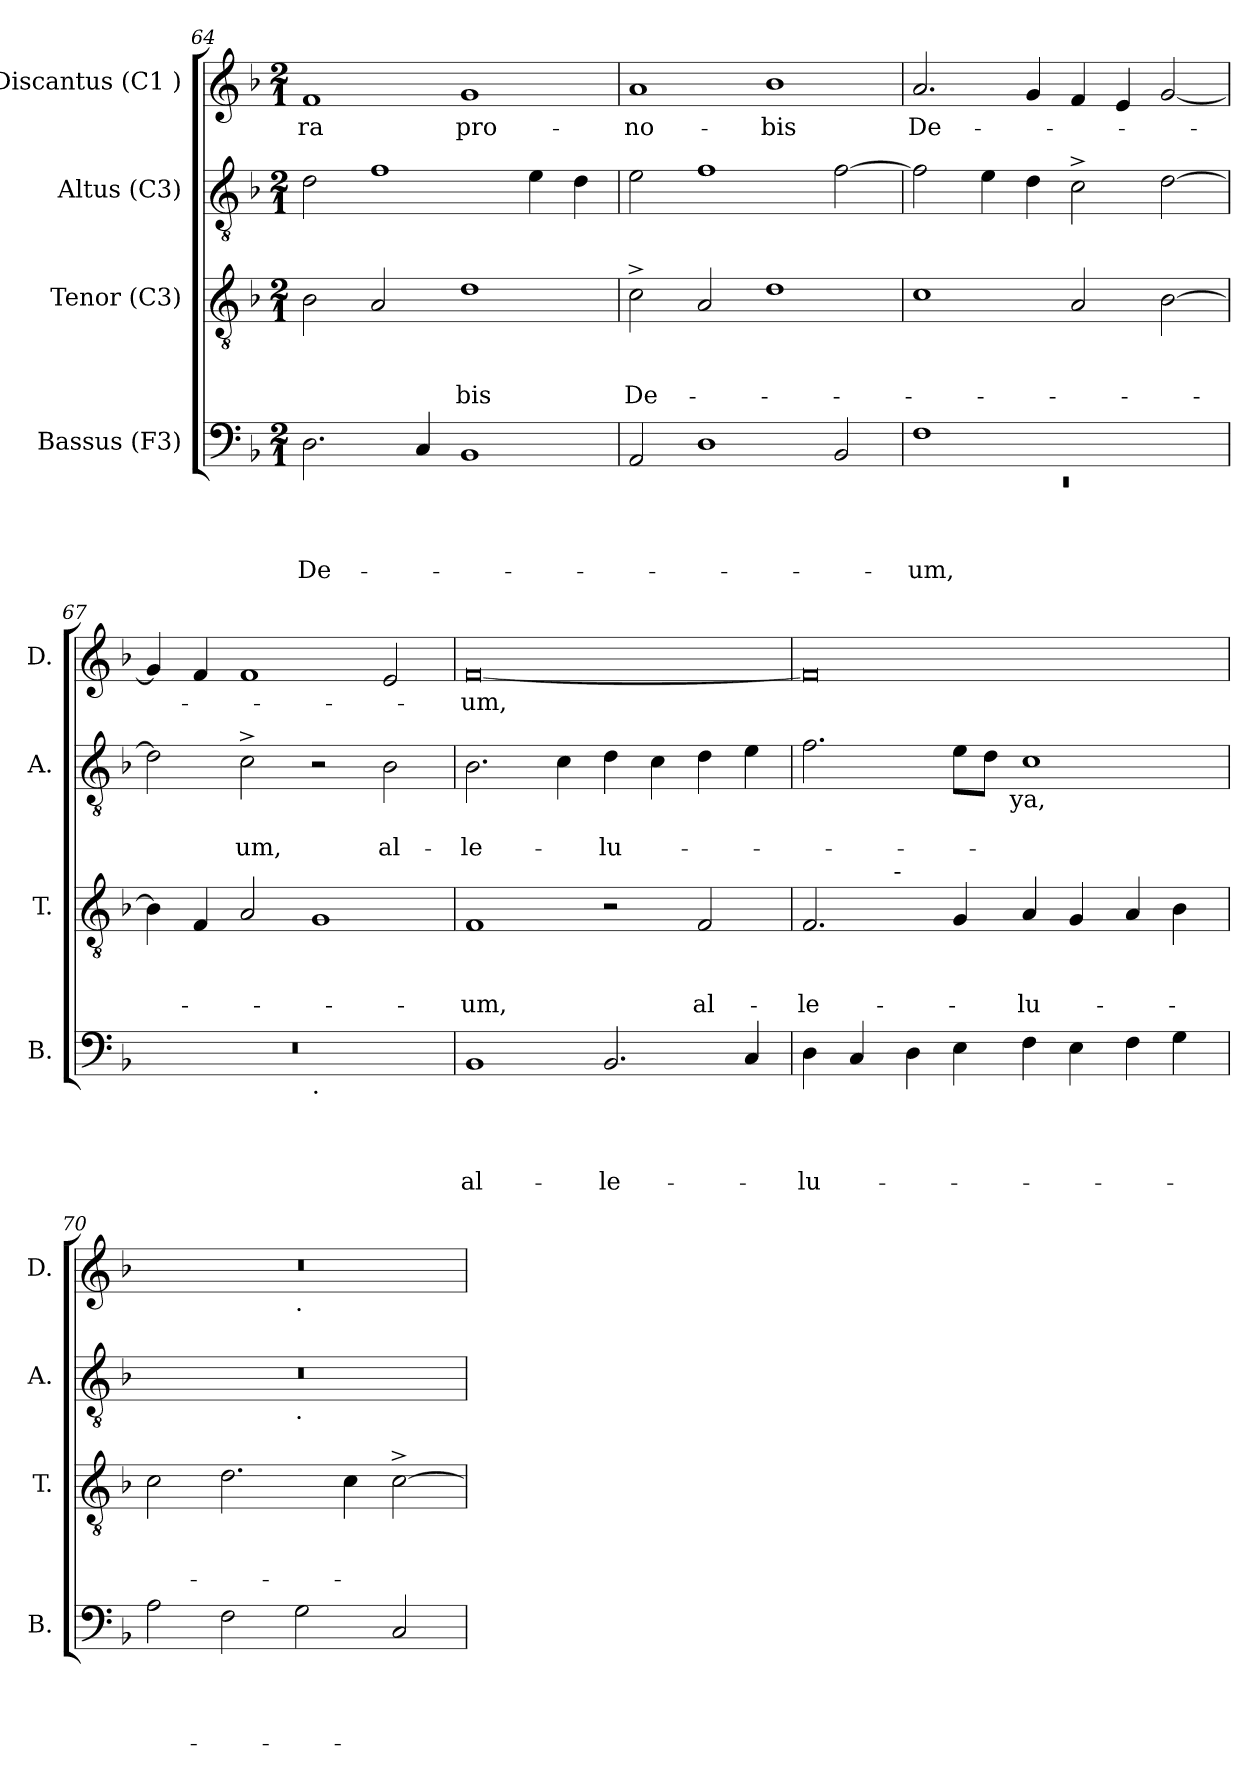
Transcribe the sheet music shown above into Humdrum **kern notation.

**kern	**text	**text	**text	**text	**kern	**text	**text	**text	**kern	**text	**text	**kern	**text
*part4	*part4	*part4	*part4	*part4	*part3	*part3	*part3	*part3	*part2	*part2	*part2	*part1	*part1
*staff4	*staff4	*staff4	*staff4	*staff4	*staff3	*staff3	*staff3	*staff3	*staff2	*staff2	*staff2	*staff1	*staff1
*I"Bassus (F3)	*	*	*	*	*I"Tenor (C3)	*	*	*	*I"Altus (C3)	*	*	*I"Discantus (C1 )	*
*I'B.	*	*	*	*	*I'T.	*	*	*	*I'A.	*	*	*I'D.	*
*clefF4	*	*	*	*	*clefGv2	*	*	*	*clefGv2	*	*	*clefG2	*
*k[b-]	*	*	*	*	*k[b-]	*	*	*	*k[b-]	*	*	*k[b-]	*
*F:	*	*	*	*	*F:	*	*	*	*F:	*	*	*F:	*
*M2/1	*	*	*	*	*M2/1	*	*	*	*M2/1	*	*	*M2/1	*
=64	=64	=64	=64	=64	=64	=64	=64	=64	=64	=64	=64	=64	=64
!	!	!	!	!LO:LY:b	!	!	!	!	!	!	!	!	!LO:LY:b
2.D\	.	.	.	De-	2B-\	.	.	.	2d\	.	.	1f	-ra
.	.	.	.	.	2A/	.	.	.	1f	.	.	.	.
4C/	.	.	.	.	.	.	.	.	.	.	.	.	.
!	!	!	!	!	!	!	!	!LO:LY:b	!	!	!	!	!LO:LY:b
1BB-	.	.	.	.	1d	.	.	-bis	.	.	.	1g	pro-
.	.	.	.	.	.	.	.	.	4e\	.	.	.	.
.	.	.	.	.	.	.	.	.	4d\	.	.	.	.
!!LO:LB:g=z
=65	=65	=65	=65	=65	=65	=65	=65	=65	=65	=65	=65	=65	=65
!	!	!	!	!	!	!	!	!LO:LY:b	!	!	!	!	!LO:LY:b
2AA/	.	.	.	.	2c^>\	.	.	De-	2e\	.	.	1a	-no-
1D	.	.	.	.	2A/	.	.	.	1f	.	.	.	.
!	!	!	!	!	!	!	!	!	!	!	!	!	!LO:LY:b
.	.	.	.	.	1d	.	.	.	.	.	.	1b-	-bis
2BB-/	.	.	.	.	.	.	.	.	[>2f\	.	.	.	.
=66	=66	=66	=66	=66	=66	=66	=66	=66	=66	=66	=66	=66	=66
*^	*	*	*	*	*	*	*	*	*	*	*	*	*
!	!LO:N:vis=1	!	!	!	!LO:LY:b	!	!	!	!	!	!	!	!	!LO:LY:b
1F	0rEE	.	.	.	-um,	1c	.	.	.	2f\]	.	.	2.a/	De-
.	.	.	.	.	.	.	.	.	.	4e\	.	.	.	.
.	.	.	.	.	.	.	.	.	.	4d\	.	.	4g/	.
1ryy	.	.	.	.	.	2A/	.	.	.	2c^>\	.	.	4f/	.
.	.	.	.	.	.	.	.	.	.	.	.	.	4e/	.
.	.	.	.	.	.	[>2B-\	.	.	.	[>2d\	.	.	[<2g/	.
=67	=67	=67	=67	=67	=67	=67	=67	=67	=67	=67	=67	=67	=67	=67
0r	1ryy	.	.	.	.	4B-\]	.	.	.	2d\]	.	.	4g/]	.
.	.	.	.	.	.	4F/	.	.	.	.	.	.	4f/	.
!	!	!	!	!	!	!	!	!	!	!	!	!LO:LY:b	!	!
.	.	.	.	.	.	2A/	.	.	.	2c^>\	.	-um,	1f	.
!	!LO:TX:b:t=.	!	!	!	!	!	!	!	!	!	!	!	!	!
.	1ryy	.	.	.	.	1G	.	.	.	2r	.	.	.	.
!	!	!	!	!	!	!	!	!	!	!	!	!LO:LY:b	!	!
.	.	.	.	.	.	.	.	.	.	2B-\	.	al-	2e/	.
=68	=68	=68	=68	=68	=68	=68	=68	=68	=68	=68	=68	=68	=68	=68
!	!	!	!	!	!LO:LY:b	!	!	!	!LO:LY:b	!	!	!LO:LY:b	!	!LO:LY:b
*v	*v	*	*	*	*	*	*	*	*	*	*	*	*	*
1BB-	.	.	.	al-	1F	.	.	-um,	2.B-\	.	-le-	[<0f	-um,
.	.	.	.	.	.	.	.	.	4c\	.	.	.	.
!	!	!	!	!LO:LY:b	!	!	!	!	!	!	!LO:LY:b	!	!
2.BB-/	.	.	.	-le-	2r	.	.	.	4d\	.	-lu-	.	.
.	.	.	.	.	.	.	.	.	4c\	.	.	.	.
!	!	!	!	!	!	!	!	!LO:LY:b	!	!	!	!	!
.	.	.	.	.	2F/	.	.	al-	4d\	.	.	.	.
4C/	.	.	.	.	.	.	.	.	4e\	.	.	.	.
!!LO:LB:g=z
=69	=69	=69	=69	=69	=69	=69	=69	=69	=69	=69	=69	=69	=69
!	!	!	!	!LO:LY:b	!	!	!	!LO:LY:b	!	!	!	!	!
*	*	*	*	*	*^	*	*	*	*^	*	*	*	*
4D\	.	.	.	-lu-	2.F/	4...ryy	.	.	-le-	2.f\	2ryy	.	.	0f]	.
4C/	.	.	.	.	.	.	.	.	.	.	.	.	.	.	.
!	!	!	!	!	!	!LO:TX:a:t=-	!	!	!	!	!	!	!	!	!
.	.	.	.	.	.	1ryy	.	.	.	.	.	.	.	.	.
4D\	.	.	.	.	.	.	.	.	.	.	4...ryy	.	.	.	.
4E\	.	.	.	.	4G/	.	.	.	.	8e\L	.	.	.	.	.
.	.	.	.	.	.	.	.	.	.	8d\J	.	.	.	.	.
!	!	!	!	!	!	!	!	!	!	!	!LO:TX:b:t=ya,	!	!	!	!
.	.	.	.	.	.	.	.	.	.	.	1ryy	.	.	.	.
!	!	!	!	!	!	!	!	!	!LO:LY:b	!	!	!	!	!	!
4F\	.	.	.	.	4A/	.	.	.	-lu-	1c	.	.	.	.	.
4E\	.	.	.	.	4G/	.	.	.	.	.	.	.	.	.	.
.	.	.	.	.	.	2ryy	.	.	.	.	.	.	.	.	.
4F\	.	.	.	.	4A/	.	.	.	.	.	.	.	.	.	.
4G\	.	.	.	.	4B-\	.	.	.	.	.	.	.	.	.	.
.	.	.	.	.	.	32ryy	.	.	.	.	32ryy	.	.	.	.
*	*	*	*	*	*v	*v	*	*	*	*	*	*	*	*	*
=70	=70	=70	=70	=70	=70	=70	=70	=70	=70	=70	=70	=70	=70	=70
*	*	*	*	*	*	*	*	*	*	*	*	*	*^	*
2A\	.	.	.	.	2c\	.	.	.	0r	1ryy	.	.	0r	1ryy	.
2F\	.	.	.	.	2.d\	.	.	.	.	.	.	.	.	.	.
!	!	!	!	!	!	!	!	!	!	!	!	!	!	!LO:TX:b:t=.	!
!	!	!	!	!	!	!	!	!	!	!LO:TX:b:t=.	!	!	!	!	!
2G\	.	.	.	.	.	.	.	.	.	1ryy	.	.	.	1ryy	.
.	.	.	.	.	4c\	.	.	.	.	.	.	.	.	.	.
2C/	.	.	.	.	[>2c^>\	.	.	.	.	.	.	.	.	.	.
*	*	*	*	*	*	*	*	*	*v	*v	*	*	*	*	*
*	*	*	*	*	*	*	*	*	*	*	*	*v	*v	*
=	=	=	=	=	=	=	=	=	=	=	=	=	=
*-	*-	*-	*-	*-	*-	*-	*-	*-	*-	*-	*-	*-	*-
